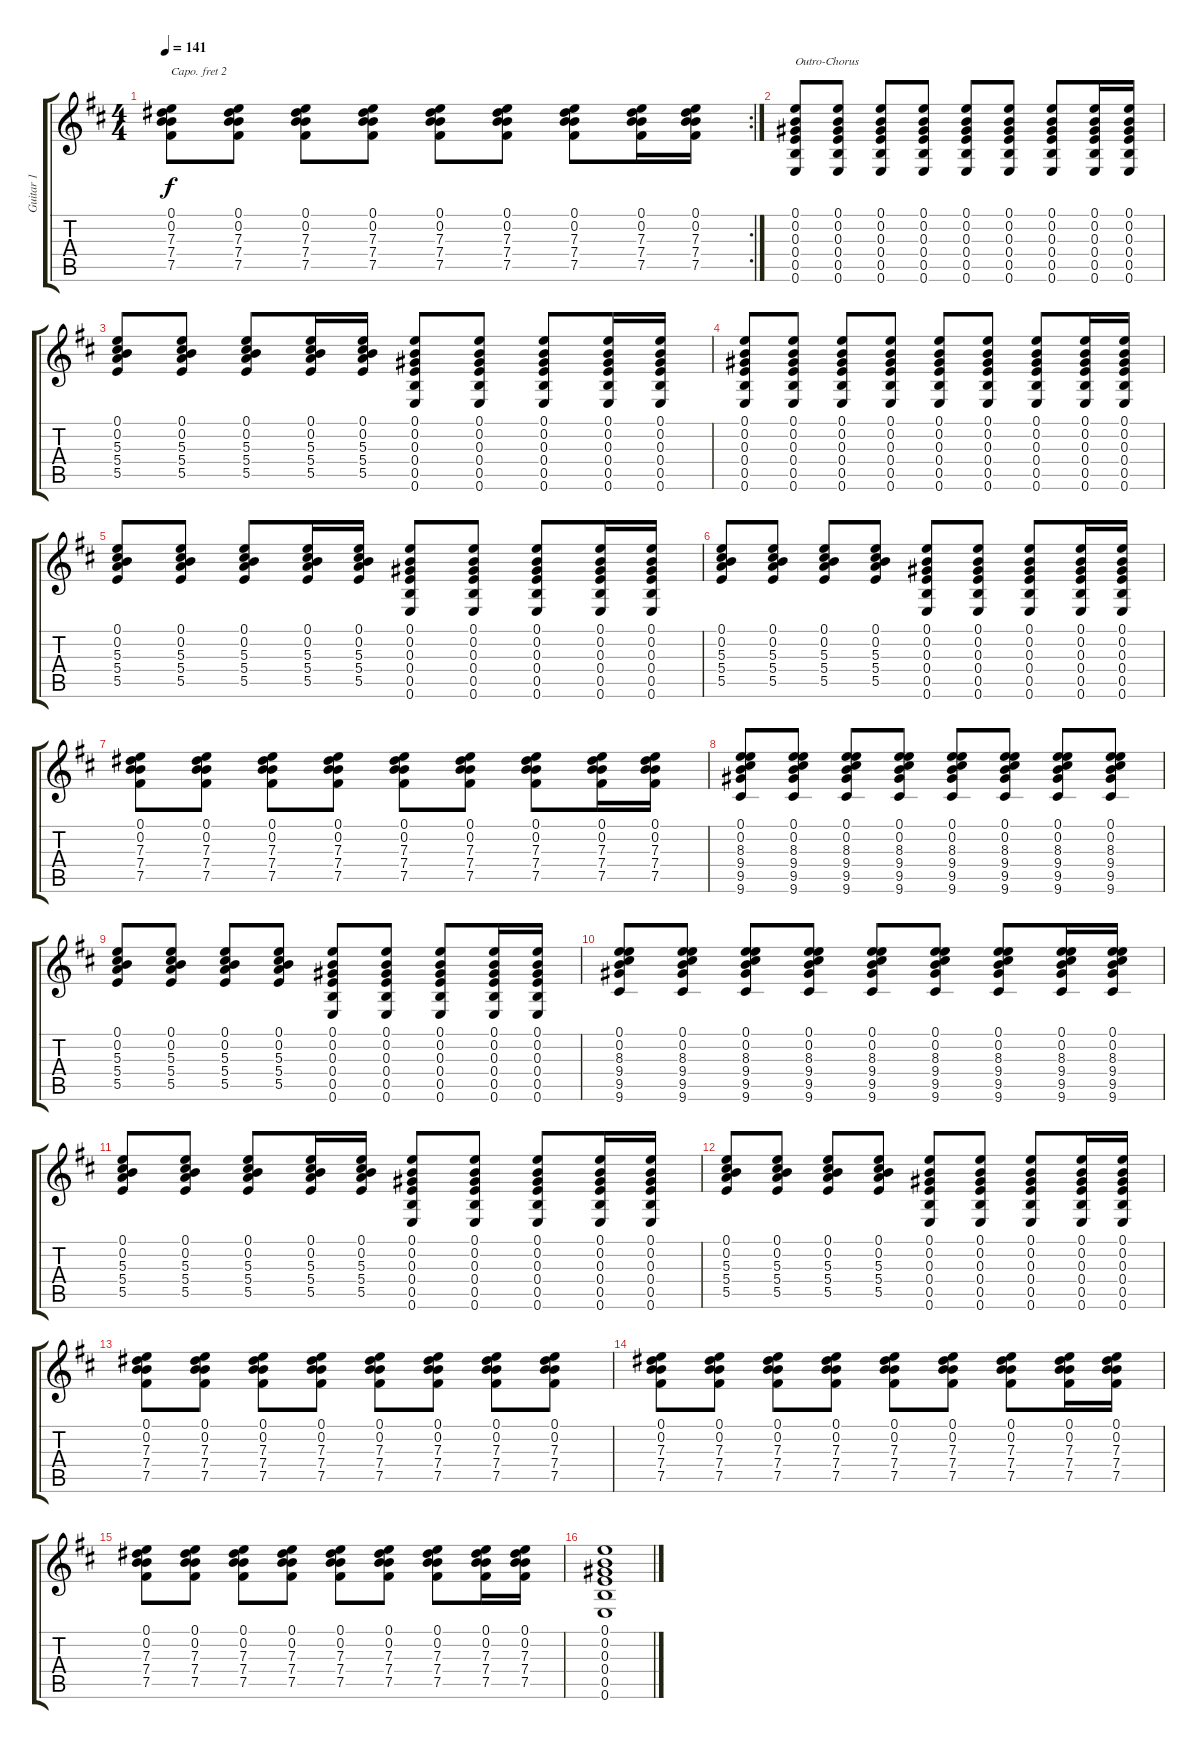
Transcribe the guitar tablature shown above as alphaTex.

\track ("Guitar 1" "Guitar 1") {instrument acousticguitarsteel}
\staff {score tabs}
\capo 2
\tuning (D4 A3 Gb3 D3 A2 D2) {hide}
\rc 2
\ts (4 4)
\tempo 141
\clef g2
\ks d
(0.1 0.2 7.3 7.4 7.5).8{dy f} (0.1 0.2 7.3 7.4 7.5).8 (0.1 0.2 7.3 7.4 7.5).8 (0.1 0.2 7.3 7.4 7.5).8 (0.1 0.2 7.3 7.4 7.5).8 (0.1 0.2 7.3 7.4 7.5).8 (0.1 0.2 7.3 7.4 7.5).8 (0.1 0.2 7.3 7.4 7.5).16 (0.1 0.2 7.3 7.4 7.5).16 |
(0.1 0.2 0.3 0.4 0.5 0.6).8{txt "Outro-Chorus"} (0.1 0.2 0.3 0.4 0.5 0.6).8 (0.1 0.2 0.3 0.4 0.5 0.6).8 (0.1 0.2 0.3 0.4 0.5 0.6).8 (0.1 0.2 0.3 0.4 0.5 0.6).8 (0.1 0.2 0.3 0.4 0.5 0.6).8 (0.1 0.2 0.3 0.4 0.5 0.6).8 (0.1 0.2 0.3 0.4 0.5 0.6).16 (0.1 0.2 0.3 0.4 0.5 0.6).16 |
(0.1 0.2 5.3 5.4 5.5).8 (0.1 0.2 5.3 5.4 5.5).8 (0.1 0.2 5.3 5.4 5.5).8 (0.1 0.2 5.3 5.4 5.5).16 (0.1 0.2 5.3 5.4 5.5).16 (0.1 0.2 0.3 0.4 0.5 0.6).8 (0.1 0.2 0.3 0.4 0.5 0.6).8 (0.1 0.2 0.3 0.4 0.5 0.6).8 (0.1 0.2 0.3 0.4 0.5 0.6).16 (0.1 0.2 0.3 0.4 0.5 0.6).16 |
(0.1 0.2 0.3 0.4 0.5 0.6).8 (0.1 0.2 0.3 0.4 0.5 0.6).8 (0.1 0.2 0.3 0.4 0.5 0.6).8 (0.1 0.2 0.3 0.4 0.5 0.6).8 (0.1 0.2 0.3 0.4 0.5 0.6).8 (0.1 0.2 0.3 0.4 0.5 0.6).8 (0.1 0.2 0.3 0.4 0.5 0.6).8 (0.1 0.2 0.3 0.4 0.5 0.6).16 (0.1 0.2 0.3 0.4 0.5 0.6).16 |
(0.1 0.2 5.3 5.4 5.5).8 (0.1 0.2 5.3 5.4 5.5).8 (0.1 0.2 5.3 5.4 5.5).8 (0.1 0.2 5.3 5.4 5.5).16 (0.1 0.2 5.3 5.4 5.5).16 (0.1 0.2 0.3 0.4 0.5 0.6).8 (0.1 0.2 0.3 0.4 0.5 0.6).8 (0.1 0.2 0.3 0.4 0.5 0.6).8 (0.1 0.2 0.3 0.4 0.5 0.6).16 (0.1 0.2 0.3 0.4 0.5 0.6).16 |
(0.1 0.2 5.3 5.4 5.5).8 (0.1 0.2 5.3 5.4 5.5).8 (0.1 0.2 5.3 5.4 5.5).8 (0.1 0.2 5.3 5.4 5.5).8 (0.1 0.2 0.3 0.4 0.5 0.6).8 (0.1 0.2 0.3 0.4 0.5 0.6).8 (0.1 0.2 0.3 0.4 0.5 0.6).8 (0.1 0.2 0.3 0.4 0.5 0.6).16 (0.1 0.2 0.3 0.4 0.5 0.6).16 |
(0.1 0.2 7.3 7.4 7.5).8 (0.1 0.2 7.3 7.4 7.5).8 (0.1 0.2 7.3 7.4 7.5).8 (0.1 0.2 7.3 7.4 7.5).8 (0.1 0.2 7.3 7.4 7.5).8 (0.1 0.2 7.3 7.4 7.5).8 (0.1 0.2 7.3 7.4 7.5).8 (0.1 0.2 7.3 7.4 7.5).16 (0.1 0.2 7.3 7.4 7.5).16 |
(0.1 0.2 8.3 9.4 9.5 9.6).8 (0.1 0.2 8.3 9.4 9.5 9.6).8 (0.1 0.2 8.3 9.4 9.5 9.6).8 (0.1 0.2 8.3 9.4 9.5 9.6).8 (0.1 0.2 8.3 9.4 9.5 9.6).8 (0.1 0.2 8.3 9.4 9.5 9.6).8 (0.1 0.2 8.3 9.4 9.5 9.6).8 (0.1 0.2 8.3 9.4 9.5 9.6).8 |
(0.1 0.2 5.3 5.4 5.5).8 (0.1 0.2 5.3 5.4 5.5).8 (0.1 0.2 5.3 5.4 5.5).8 (0.1 0.2 5.3 5.4 5.5).8 (0.1 0.2 0.3 0.4 0.5 0.6).8 (0.1 0.2 0.3 0.4 0.5 0.6).8 (0.1 0.2 0.3 0.4 0.5 0.6).8 (0.1 0.2 0.3 0.4 0.5 0.6).16 (0.1 0.2 0.3 0.4 0.5 0.6).16 |
(0.1 0.2 8.3 9.4 9.5 9.6).8 (0.1 0.2 8.3 9.4 9.5 9.6).8 (0.1 0.2 8.3 9.4 9.5 9.6).8 (0.1 0.2 8.3 9.4 9.5 9.6).8 (0.1 0.2 8.3 9.4 9.5 9.6).8 (0.1 0.2 8.3 9.4 9.5 9.6).8 (0.1 0.2 8.3 9.4 9.5 9.6).8 (0.1 0.2 8.3 9.4 9.5 9.6).16 (0.1 0.2 8.3 9.4 9.5 9.6).16 |
(0.1 0.2 5.3 5.4 5.5).8 (0.1 0.2 5.3 5.4 5.5).8 (0.1 0.2 5.3 5.4 5.5).8 (0.1 0.2 5.3 5.4 5.5).16 (0.1 0.2 5.3 5.4 5.5).16 (0.1 0.2 0.3 0.4 0.5 0.6).8 (0.1 0.2 0.3 0.4 0.5 0.6).8 (0.1 0.2 0.3 0.4 0.5 0.6).8 (0.1 0.2 0.3 0.4 0.5 0.6).16 (0.1 0.2 0.3 0.4 0.5 0.6).16 |
(0.1 0.2 5.3 5.4 5.5).8 (0.1 0.2 5.3 5.4 5.5).8 (0.1 0.2 5.3 5.4 5.5).8 (0.1 0.2 5.3 5.4 5.5).8 (0.1 0.2 0.3 0.4 0.5 0.6).8 (0.1 0.2 0.3 0.4 0.5 0.6).8 (0.1 0.2 0.3 0.4 0.5 0.6).8 (0.1 0.2 0.3 0.4 0.5 0.6).16 (0.1 0.2 0.3 0.4 0.5 0.6).16 |
(0.1 0.2 7.3 7.4 7.5).8 (0.1 0.2 7.3 7.4 7.5).8 (0.1 0.2 7.3 7.4 7.5).8 (0.1 0.2 7.3 7.4 7.5).8 (0.1 0.2 7.3 7.4 7.5).8 (0.1 0.2 7.3 7.4 7.5).8 (0.1 0.2 7.3 7.4 7.5).8 (0.1 0.2 7.3 7.4 7.5).8 |
(0.1 0.2 7.3 7.4 7.5).8 (0.1 0.2 7.3 7.4 7.5).8 (0.1 0.2 7.3 7.4 7.5).8 (0.1 0.2 7.3 7.4 7.5).8 (0.1 0.2 7.3 7.4 7.5).8 (0.1 0.2 7.3 7.4 7.5).8 (0.1 0.2 7.3 7.4 7.5).8 (0.1 0.2 7.3 7.4 7.5).16 (0.1 0.2 7.3 7.4 7.5).16 |
(0.1 0.2 7.3 7.4 7.5).8 (0.1 0.2 7.3 7.4 7.5).8 (0.1 0.2 7.3 7.4 7.5).8 (0.1 0.2 7.3 7.4 7.5).8 (0.1 0.2 7.3 7.4 7.5).8 (0.1 0.2 7.3 7.4 7.5).8 (0.1 0.2 7.3 7.4 7.5).8 (0.1 0.2 7.3 7.4 7.5).16 (0.1 0.2 7.3 7.4 7.5).16 |
(0.1 0.2 0.3 0.4 0.5 0.6).1
